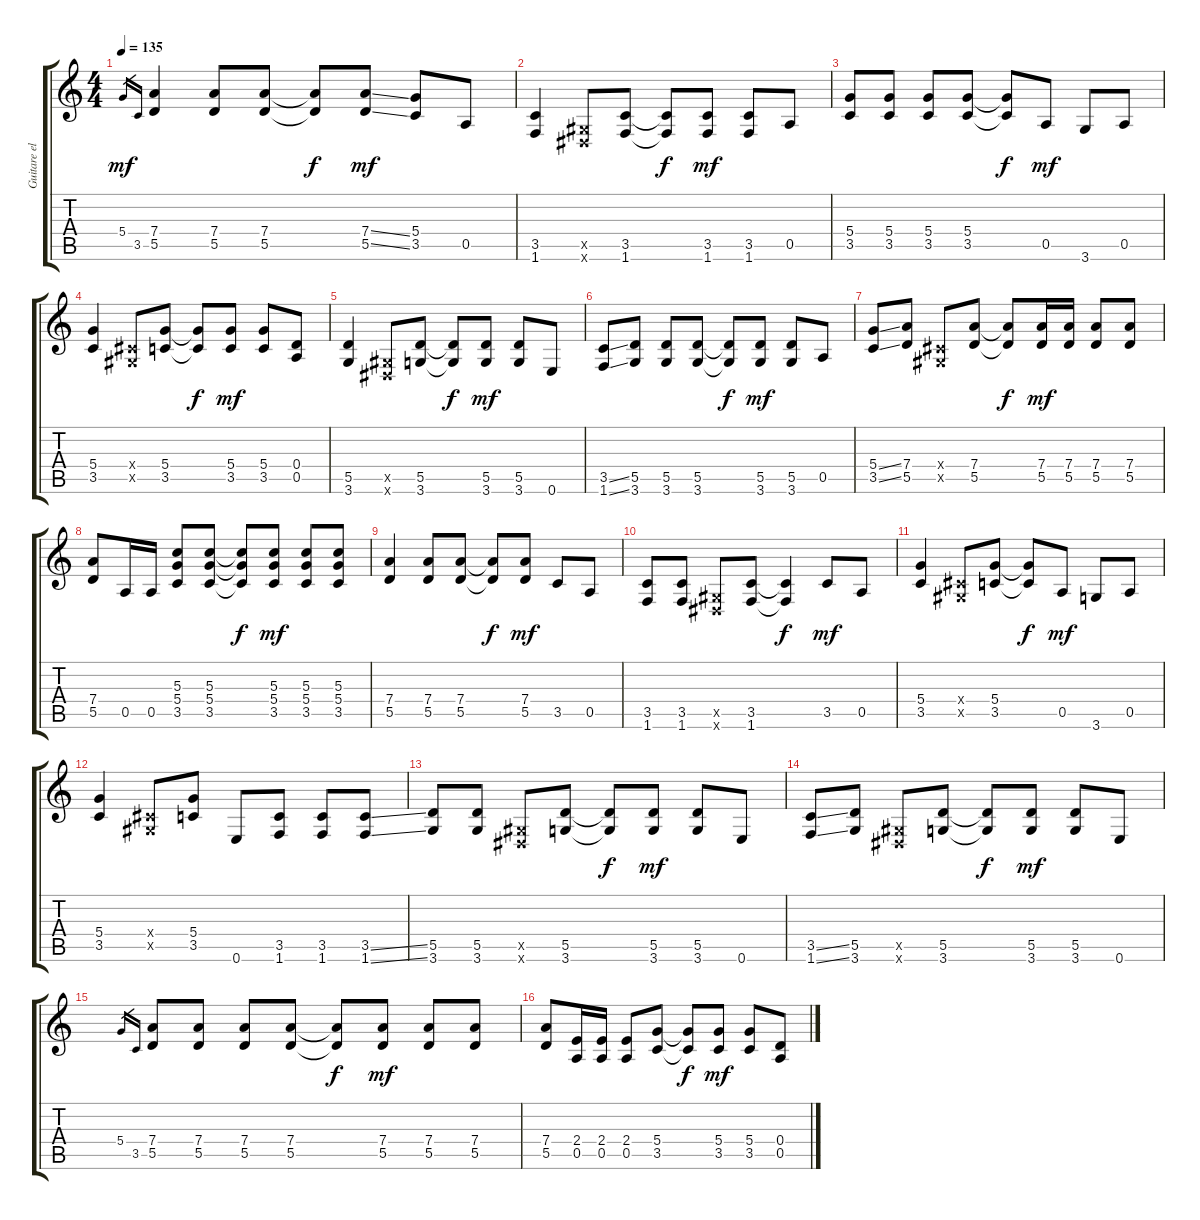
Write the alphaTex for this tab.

\track ("Guitare elec 2" "Guitare el") {instrument electricguitarclean}
\staff {score tabs}
\tuning (E4 B3 G3 D3 A2 E2) {hide}
\ts (4 4)
\tempo 135
\clef g2
\ks c
5.4.16{gr dy mf} 3.5.16{gr} (7.4 5.5).4 (7.4 5.5).8 (7.4 5.5).8 (7.4{t} 5.5{t}).8{dy f} (7.4{ss} 5.5{ss}).8{dy mf} (5.4 3.5).8 0.5.8 |
(3.5 1.6).4 (-1.5{x} -1.6{x}).8 (3.5 1.6).8 (3.5{t} 1.6{t}).8{dy f} (3.5 1.6).8{dy mf} (3.5 1.6).8 0.5.8 |
(5.4 3.5).8 (5.4 3.5).8 (5.4 3.5).8 (5.4 3.5).8 (5.4{t} 3.5{t}).8{dy f} 0.5.8{dy mf} 3.6.8 0.5.8 |
(5.4 3.5).4 (-1.4{x} -1.5{x}).8 (5.4 3.5).8 (5.4{t} 3.5{t}).8{dy f} (5.4 3.5).8{dy mf} (5.4 3.5).8 (0.4 0.5).8 |
(5.5 3.6).4 (-1.5{x} -1.6{x}).8 (5.5 3.6).8 (5.5{t} 3.6{t}).8{dy f} (5.5 3.6).8{dy mf} (5.5 3.6).8 0.6.8 |
(3.5{ss} 1.6{ss}).8 (5.5 3.6).8 (5.5 3.6).8 (5.5 3.6).8 (5.5{t} 3.6{t}).8{dy f} (5.5 3.6).8{dy mf} (5.5 3.6).8 0.5.8 |
(5.4{ss} 3.5{ss}).8 (7.4 5.5).8 (-1.4{x} -1.5{x}).8 (7.4 5.5).8 (7.4{t} 5.5{t}).8{dy f} (7.4 5.5).16{dy mf} (7.4 5.5).16 (7.4 5.5).8 (7.4 5.5).8 |
(7.4 5.5).8 0.5.16 0.5.16 (5.3 5.4 3.5).8 (5.3 5.4 3.5).8 (5.3{t} 5.4{t} 3.5{t}).8{dy f} (5.3 5.4 3.5).8{dy mf} (5.3 5.4 3.5).8 (5.3 5.4 3.5).8 |
(7.4 5.5).4 (7.4 5.5).8 (7.4 5.5).8 (7.4{t} 5.5{t}).8{dy f} (7.4 5.5).8{dy mf} 3.5.8 0.5.8 |
(3.5 1.6).8 (3.5 1.6).8 (-1.5{x} -1.6{x}).8 (3.5 1.6).8 (3.5{t} 1.6{t}).4{dy f} 3.5.8{dy mf} 0.5.8 |
(5.4 3.5).4 (-1.4{x} -1.5{x}).8 (5.4 3.5).8 (5.4{t} 3.5{t}).8{dy f} 0.5.8{dy mf} 3.6.8 0.5.8 |
(5.4 3.5).4 (-1.4{x} -1.5{x}).8 (5.4 3.5).8 0.6.8 (3.5 1.6).8 (3.5 1.6).8 (3.5{ss} 1.6{ss}).8 |
(5.5 3.6).8 (5.5 3.6).8 (-1.5{x} -1.6{x}).8 (5.5 3.6).8 (5.5{t} 3.6{t}).8{dy f} (5.5 3.6).8{dy mf} (5.5 3.6).8 0.6.8 |
(3.5{ss} 1.6{ss}).8 (5.5 3.6).8 (-1.5{x} -1.6{x}).8 (5.5 3.6).8 (5.5{t} 3.6{t}).8{dy f} (5.5 3.6).8{dy mf} (5.5 3.6).8 0.6.8 |
5.4.16{gr} 3.5.16{gr} (7.4 5.5).8 (7.4 5.5).8 (7.4 5.5).8 (7.4 5.5).8 (7.4{t} 5.5{t}).8{dy f} (7.4 5.5).8{dy mf} (7.4 5.5).8 (7.4 5.5).8 |
(7.4 5.5).8 (2.4 0.5).16 (2.4 0.5).16 (2.4 0.5).8 (5.4 3.5).8 (5.4{t} 3.5{t}).8{dy f} (5.4 3.5).8{dy mf} (5.4 3.5).8 (0.4 0.5).8
